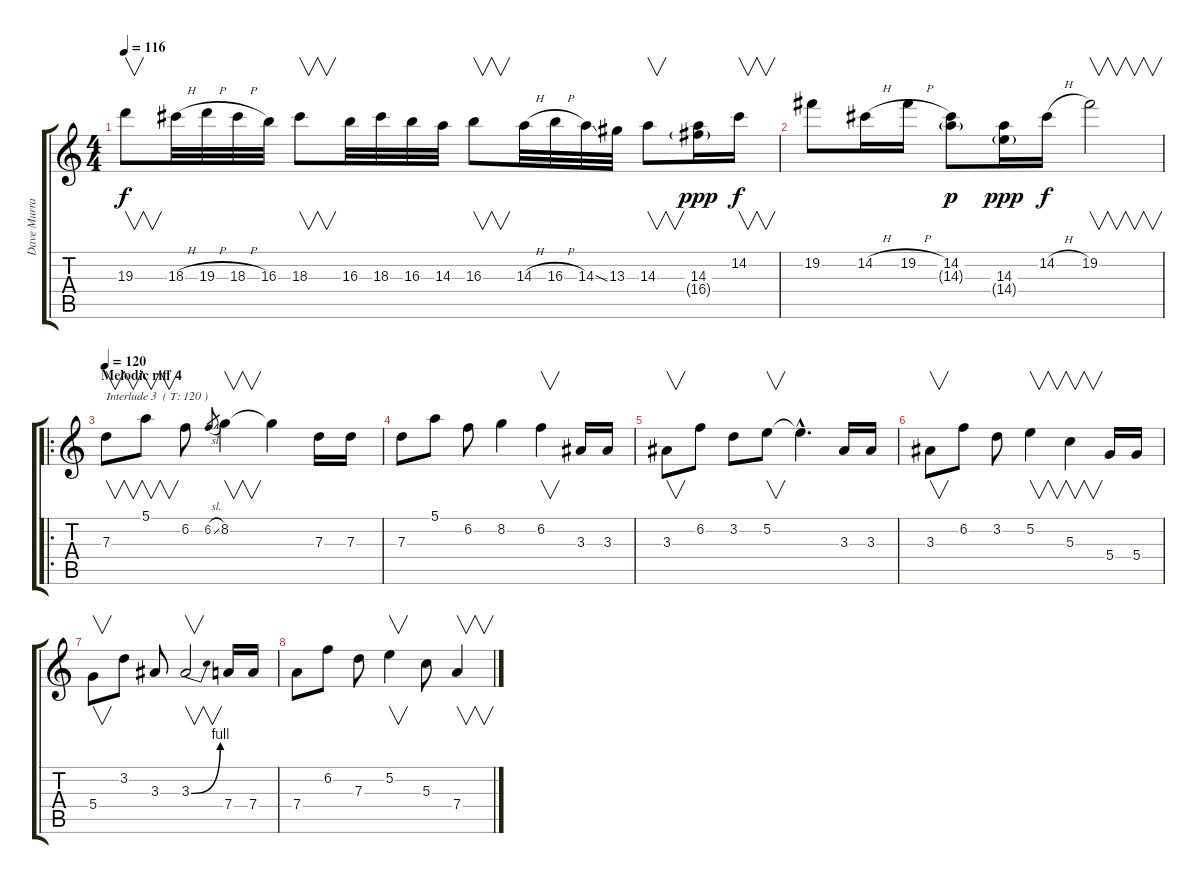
\track ("Dave Murray Distortion" "Dave Murra") {instrument distortionguitar}
\staff {score tabs}
\tuning (E4 B3 G3 D3 A2 E2) {hide}
\ts (4 4)
\tempo 116
\clef g2
\ks c
19.3.8{v dy f} 18.3{h}.32 19.3{h}.32 18.3{h}.32 16.3.32 18.3.8{v} 16.3.32 18.3.32 16.3.32 14.3.32 16.3.8{v} 14.3{h}.32 16.3{h}.32 14.3{ss}.32 13.3.32 14.3.8{v} (14.3 16.4{g}).16{dy ppp} 14.2.16{v dy f} |
19.2.8 14.2{h}.16 19.2{h}.16 (14.2 14.3{g}).8{dy p} (14.3 14.4{g}).16{dy ppp} 14.2{h}.16{dy f} 19.2.2{v} |
\ro
\section ("" "Melodic riff 4")
\tempo 120
7.3.8{v txt "Interlude 3  ( T: 120 )" volume 12} 5.1.8{v} 6.2.8 6.2{sl}.8{gr} 8.2.4{v} 8.2{t}.4 7.3.16 7.3.16 |
7.3.8 5.1.8 6.2.8 8.2.4 6.2.4{v} 3.3.16 3.3.16 |
3.3.8{v} 6.2.8 3.2.8 5.2.8{v} 5.2{hac t}.4{d} 3.3.16 3.3.16 |
3.3.8{v} 6.2.8 3.2.8 5.2.4{v} 5.3.4{v} 5.4.16 5.4.16 |
5.4.8{v} 3.2.8 3.3.8 3.3{be (bend 0 0 60 4)}.2{v} 7.4.16 7.4.16 |
7.4.8 6.2.8 7.3.8 5.2.4{v} 5.3.8 7.4.4{v}
